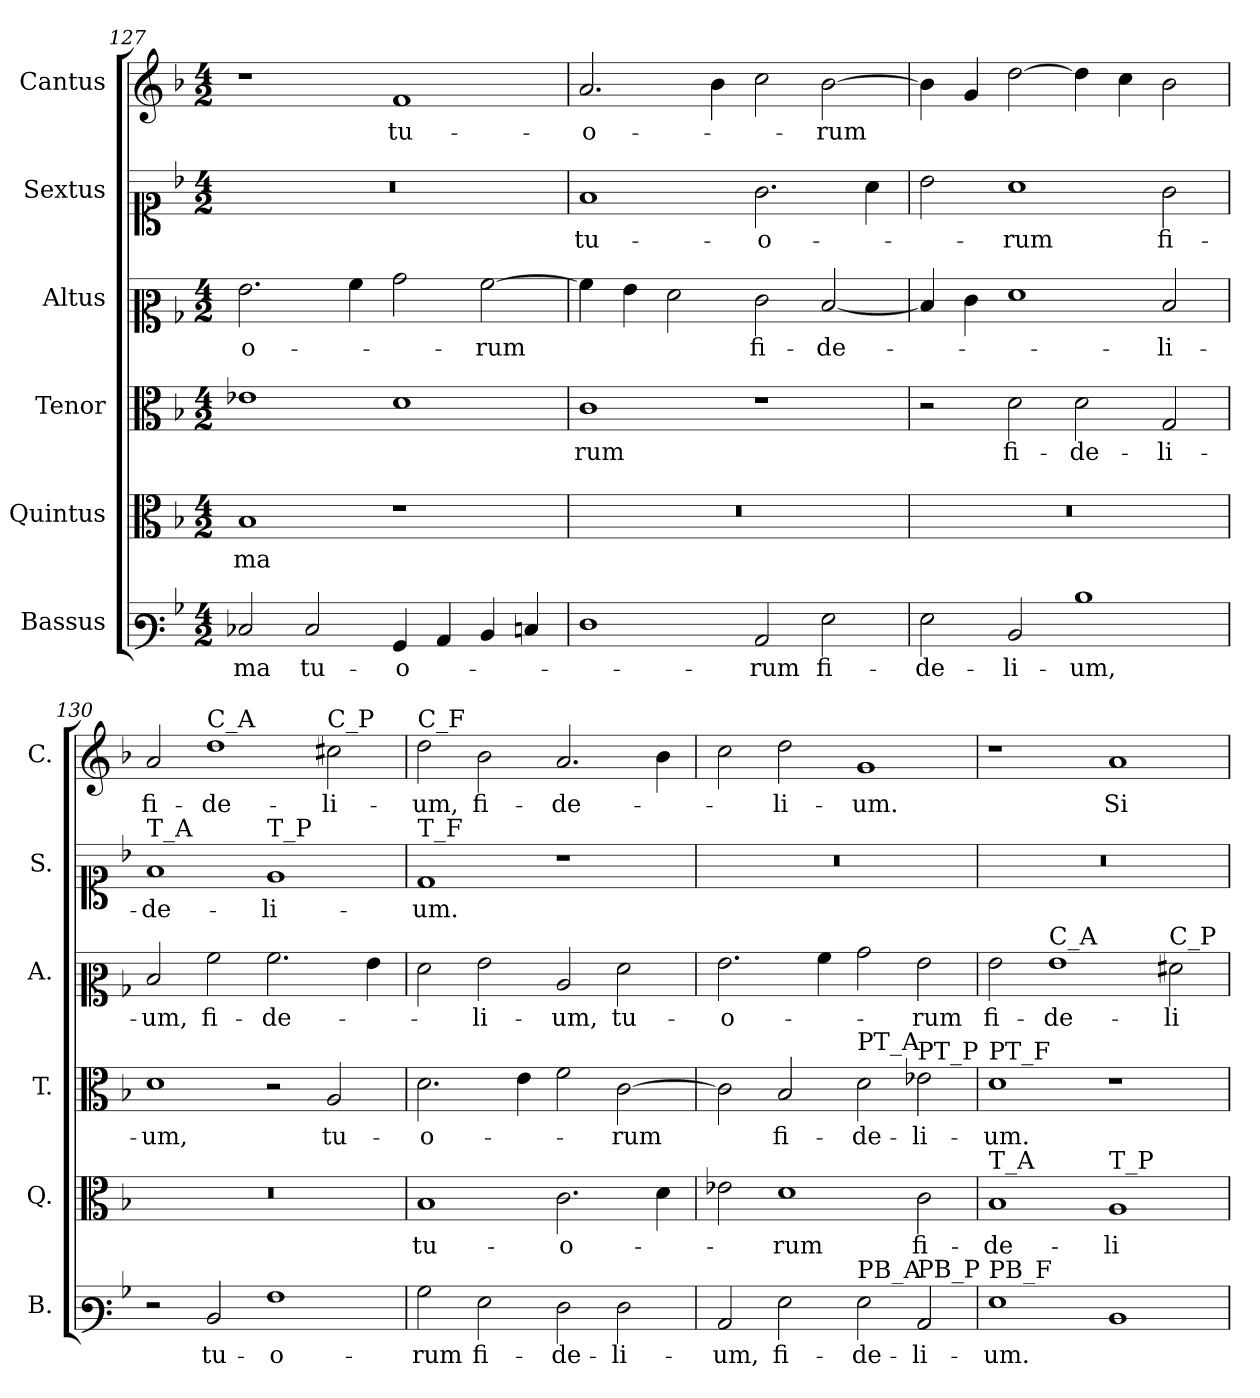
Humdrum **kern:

**kern	**text	**kern	**text	**kern	**text	**kern	**text	**kern	**text	**kern	**text
*part6	*part6	*part5	*part5	*part4	*part4	*part3	*part3	*part2	*part2	*part1	*part1
*staff6	*staff6	*staff5	*staff5	*staff4	*staff4	*staff3	*staff3	*staff2	*staff2	*staff1	*staff1
*I"Bassus	*	*I"Quintus	*	*I"Tenor	*	*I"Altus	*	*I"Sextus	*	*I"Cantus	*
*I'B.	*	*I'Q.	*	*I'T.	*	*I'A.	*	*I'S.	*	*I'C.	*
*clefF3	*	*clefC3	*	*clefC3	*	*clefC2	*	*clefC1	*	*clefG2	*
*k[b-]	*	*k[b-]	*	*k[b-]	*	*k[b-]	*	*k[b-]	*	*k[b-]	*
*M4/2	*	*M4/2	*	*M4/2	*	*M4/2	*	*M4/2	*	*M4/2	*
=127	=127	=127	=127	=127	=127	=127	=127	=127	=127	=127	=127
!	!	!	!	!	!	!	!	!LO:N:vis=1	!	!	!
2E-X/	-ma	1B-	-ma	1e-X	.	2.g\	-o-	0r	.	1r	.
2E-/	tu-	.	.	.	.	.	.	.	.	.	.
.	.	.	.	.	.	4a\	.	.	.	.	.
4BB-/	-o-	1r	.	1d	.	2b-\	.	.	.	1f	tu-
4C/	.	.	.	.	.	.	.	.	.	.	.
4D/	.	.	.	.	.	[2a\	-rum	.	.	.	.
4En/	.	.	.	.	.	.	.	.	.	.	.
=128	=128	=128	=128	=128	=128	=128	=128	=128	=128	=128	=128
!	!	!LO:N:vis=1	!	!	!	!	!	!	!	!	!
1F	.	0r	.	1c	rum	4a\]	.	1f	tu-	2.a/	-o-
.	.	.	.	.	.	4g\	.	.	.	.	.
.	.	.	.	.	.	2f\	.	.	.	.	.
.	.	.	.	.	.	.	.	.	.	4b-\	.
2C/	-rum	.	.	1r	.	2e\	fi-	2.g\	-o-	2cc\	.
2G\	fi-	.	.	.	.	[2d/	-de-	.	.	[2b-\	-rum
.	.	.	.	.	.	.	.	4a\	.	.	.
=129	=129	=129	=129	=129	=129	=129	=129	=129	=129	=129	=129
!	!	!LO:N:vis=1	!	!	!	!	!	!	!	!	!
2G\	-de-	0r	.	2r	.	4d/]	.	2b-\	.	4b-\]	.
.	.	.	.	.	.	4e\	.	.	.	4g/	.
2D/	-li-	.	.	2d\	fi-	1f	.	1a	-rum	[2dd\	.
1d	-um,	.	.	2d\	-de-	.	.	.	.	4dd\]	.
.	.	.	.	.	.	.	.	.	.	4cc\	.
.	.	.	.	2G/	-li-	2d/	-li-	2g\	fi-	2b-\	.
=130	=130	=130	=130	=130	=130	=130	=130	=130	=130	=130	=130
!	!	!	!	!	!	!	!	!LO:TX:a:t=T_A	!	!	!
!	!	!LO:N:vis=1	!	!	!	!	!	!	!	!	!
2r	.	0r	.	1d	-um,	2d/	-um,	1f	-de-	2a/	fi-
!	!	!	!	!	!	!	!	!	!	!LO:TX:a:t=C_A	!
2D/	tu-	.	.	.	.	2a\	fi-	.	.	1dd	-de-
!	!	!	!	!	!	!	!	!LO:TX:a:t=T_P	!	!	!
1A	-o-	.	.	2r	.	2.a\	-de-	1e	-li-	.	.
!	!	!	!	!	!	!	!	!	!	!LO:TX:a:t=C_P	!
.	.	.	.	2A/	tu-	.	.	.	.	2cc#X\	-li-
.	.	.	.	.	.	4g\	.	.	.	.	.
=131	=131	=131	=131	=131	=131	=131	=131	=131	=131	=131	=131
!	!	!	!	!	!	!	!	!	!	!LO:TX:a:t=C_F	!
!	!	!	!	!	!	!	!	!LO:TX:a:t=T_F	!	!	!
2B-\	-rum	1B-	tu-	2.d\	o-	2f\	.	1d	-um.	2dd\	-um,
2G\	fi-	.	.	.	.	2g\	-li-	.	.	2b-\	fi-
.	.	.	.	4e\	.	.	.	.	.	.	.
2F\	-de-	2.c\	-o-	2f\	.	2c/	-um,	1r	.	2.a/	-de-
2F\	-li-	.	.	[2c\	-rum	2f\	tu-	.	.	.	.
.	.	4d\	.	.	.	.	.	.	.	4b-\	.
=132	=132	=132	=132	=132	=132	=132	=132	=132	=132	=132	=132
!	!	!	!	!	!	!	!	!LO:N:vis=1	!	!	!
2C/	-um,	2e-X\	.	2c\]	.	2.g\	-o-	0r	.	2cc\	.
2G\	fi-	1d	-rum	2B-/	fi-	.	.	.	.	2dd\	-li-
.	.	.	.	.	.	4a\	.	.	.	.	.
!	!	!	!	!LO:TX:a:t=PT_A	!	!	!	!	!	!	!
!LO:TX:a:t=PB_A	!	!	!	!	!	!	!	!	!	!	!
2G\	-de-	.	.	2d\	-de-	2b-\	.	.	.	1g	-um.
!	!	!	!	!LO:TX:a:t=PT_P	!	!	!	!	!	!	!
!LO:TX:a:t=PB_P	!	!	!	!	!	!	!	!	!	!	!
2C/	-li-	2c\	fi-	2e-X\	-li-	2g\	-rum	.	.	.	.
=133	=133	=133	=133	=133	=133	=133	=133	=133	=133	=133	=133
!	!	!	!	!LO:TX:a:t=PT_F	!	!	!	!	!	!	!
!	!	!LO:TX:a:t=T_A	!	!	!	!	!	!	!	!	!
!LO:TX:a:t=PB_F	!	!	!	!	!	!	!	!	!	!	!
!	!	!	!	!	!	!	!	!LO:N:vis=1	!	!	!
1G	-um.	1B-	-de-	1d	-um.	2g\	fi-	0r	.	1r	.
!	!	!	!	!	!	!LO:TX:a:t=C_A	!	!	!	!	!
.	.	.	.	.	.	1g	-de-	.	.	.	.
!	!	!LO:TX:a:t=T_P	!	!	!	!	!	!	!	!	!
1D	.	1A	-li-	1r	.	.	.	.	.	1a	Si-
!	!	!	!	!	!	!LO:TX:a:t=C_P	!	!	!	!	!
.	.	.	.	.	.	2f#X\	-li-	.	.	.	.
=	=	=	=	=	=	=	=	=	=	=	=
*-	*-	*-	*-	*-	*-	*-	*-	*-	*-	*-	*-
